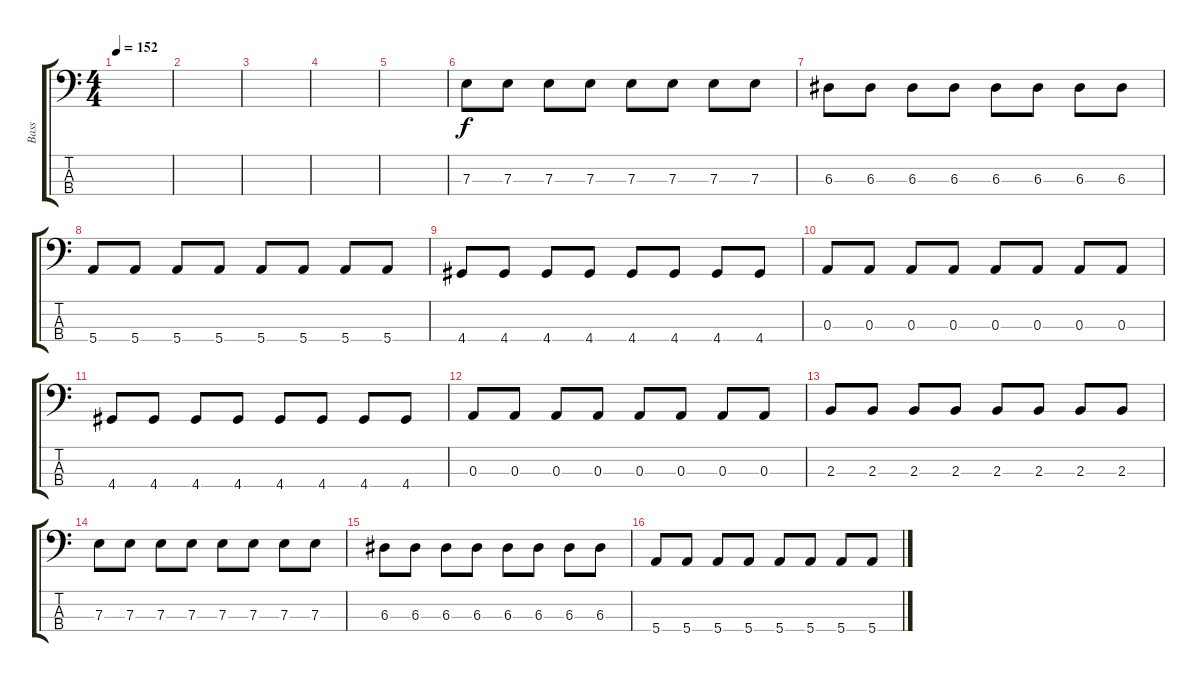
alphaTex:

\track ("Bass" "Bass") {instrument electricbassfinger}
\staff {score tabs}
\tuning (G2 D2 A1 E1) {hide}
\ts (4 4)
\tempo 152
\clef f4
\ks c
|
|
|
|
|
7.3.8 7.3.8 7.3.8 7.3.8 7.3.8 7.3.8 7.3.8 7.3.8 |
6.3.8 6.3.8 6.3.8 6.3.8 6.3.8 6.3.8 6.3.8 6.3.8 |
5.4.8 5.4.8 5.4.8 5.4.8 5.4.8 5.4.8 5.4.8 5.4.8 |
4.4.8 4.4.8 4.4.8 4.4.8 4.4.8 4.4.8 4.4.8 4.4.8 |
0.3.8 0.3.8 0.3.8 0.3.8 0.3.8 0.3.8 0.3.8 0.3.8 |
4.4.8 4.4.8 4.4.8 4.4.8 4.4.8 4.4.8 4.4.8 4.4.8 |
0.3.8 0.3.8 0.3.8 0.3.8 0.3.8 0.3.8 0.3.8 0.3.8 |
2.3.8 2.3.8 2.3.8 2.3.8 2.3.8 2.3.8 2.3.8 2.3.8 |
7.3.8 7.3.8 7.3.8 7.3.8 7.3.8 7.3.8 7.3.8 7.3.8 |
6.3.8 6.3.8 6.3.8 6.3.8 6.3.8 6.3.8 6.3.8 6.3.8 |
5.4.8 5.4.8 5.4.8 5.4.8 5.4.8 5.4.8 5.4.8 5.4.8
